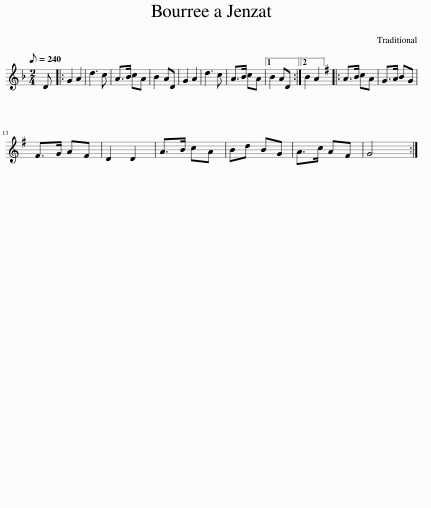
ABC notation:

X:1
L:1/8
Q:1/8=240
M:2/4
I:linebreak $
K:Dmin
V:1 treble
V:1
 D |: G2 A2 | d3 c | A>B cA | B2 AD | %5
 G2 A2 | d3 c | A>B cA |1 B2 AD :|2 B2 A2 |: %10
[K:G] A>B cA | G>A BG |$ F>G AF | D2 D2 | A>B cA | %15
 Bd BG | A>c AF | G4 :| %18
